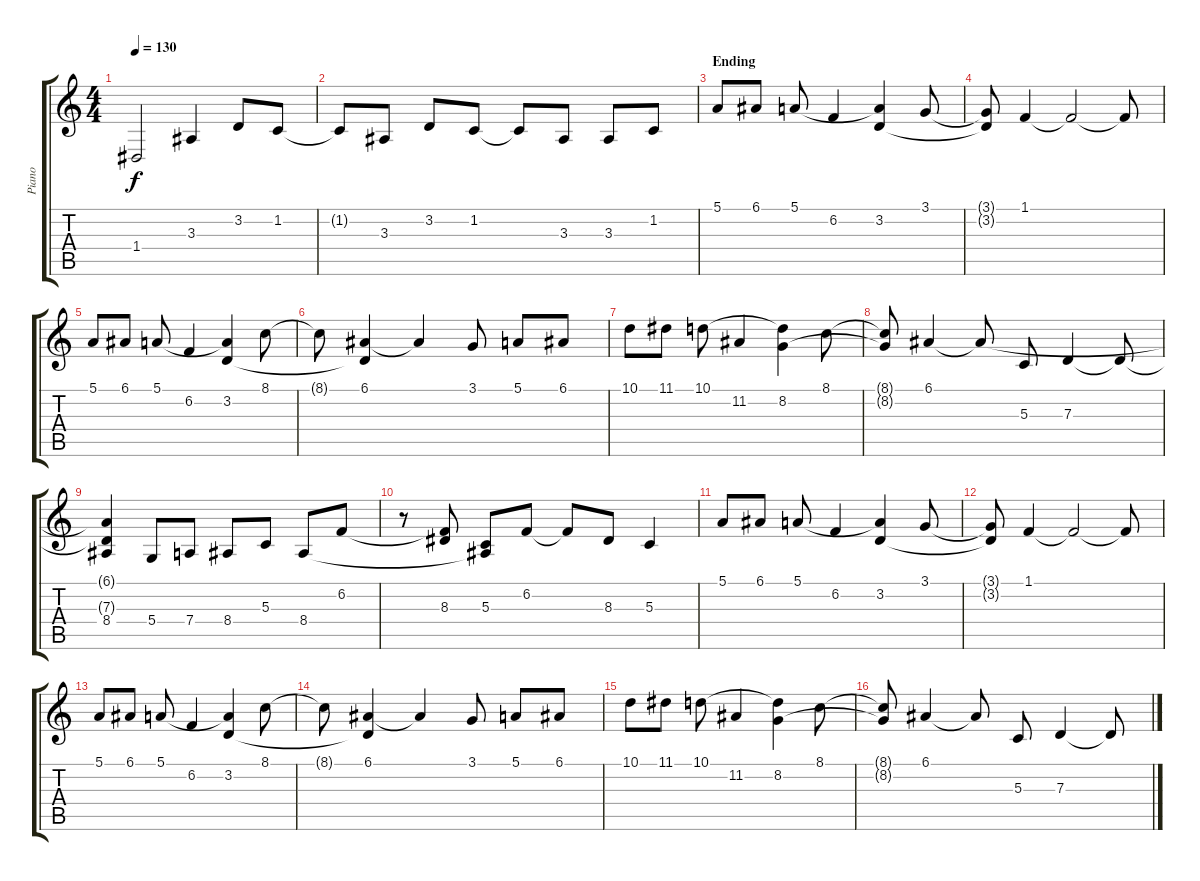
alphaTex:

\track ("Piano" "Piano") {instrument acousticgrandpiano}
\staff {score tabs}
\tuning (E4 B3 G3 D3 A2 E2) {hide}
\ts (4 4)
\tempo 130
\clef g2
\ks c
1.4.2{dy f} 3.3{t}.4 3.2.8 1.2.8 |
1.2{t}.8 3.3.8 3.2.8 1.2.8 1.2{t}.8 3.3.8 3.3.8 1.2.8 |
\section ("" "Ending")
5.1.8{volume 16 balance 8} 6.1.8 5.1.8 6.2.4 (5.1{t} 3.2).4 3.1.8 |
(3.1{t} 3.2{t}).8 1.1.4 1.1{t}.2 1.1{t}.8 |
5.1.8 6.1.8 5.1.8 6.2.4 (5.1{t} 3.2).4 8.1.8 |
8.1{t}.8 (6.1 3.2{t}).4 6.1{t}.4 3.1.8 5.1.8 6.1.8 |
10.1.8 11.1.8 10.1.8 11.2.4 (10.1{t} 8.2).4 8.1.8 |
(8.1{t} 8.2{t}).8 6.1.4 6.1{t}.8 5.3.8 7.3.4 7.3{t}.8 |
(6.1{t} 7.3{t} 8.4).4 5.4.8 7.4.8 8.4.8 5.3.8 8.4.8 6.2.8 |
r.8 (6.2{t} 8.3).8 (5.3 8.4{t}).8 6.2.8 6.2{t}.8 8.3.8 5.3.4 |
5.1.8{volume 16 balance 8} 6.1.8 5.1.8 6.2.4 (5.1{t} 3.2).4 3.1.8 |
(3.1{t} 3.2{t}).8 1.1.4 1.1{t}.2 1.1{t}.8 |
5.1.8 6.1.8 5.1.8 6.2.4 (5.1{t} 3.2).4 8.1.8 |
8.1{t}.8 (6.1 3.2{t}).4 6.1{t}.4 3.1.8 5.1.8 6.1.8 |
10.1.8 11.1.8 10.1.8 11.2.4 (10.1{t} 8.2).4 8.1.8 |
(8.1{t} 8.2{t}).8 6.1.4 6.1{t}.8 5.3.8 7.3.4 7.3{t}.8
